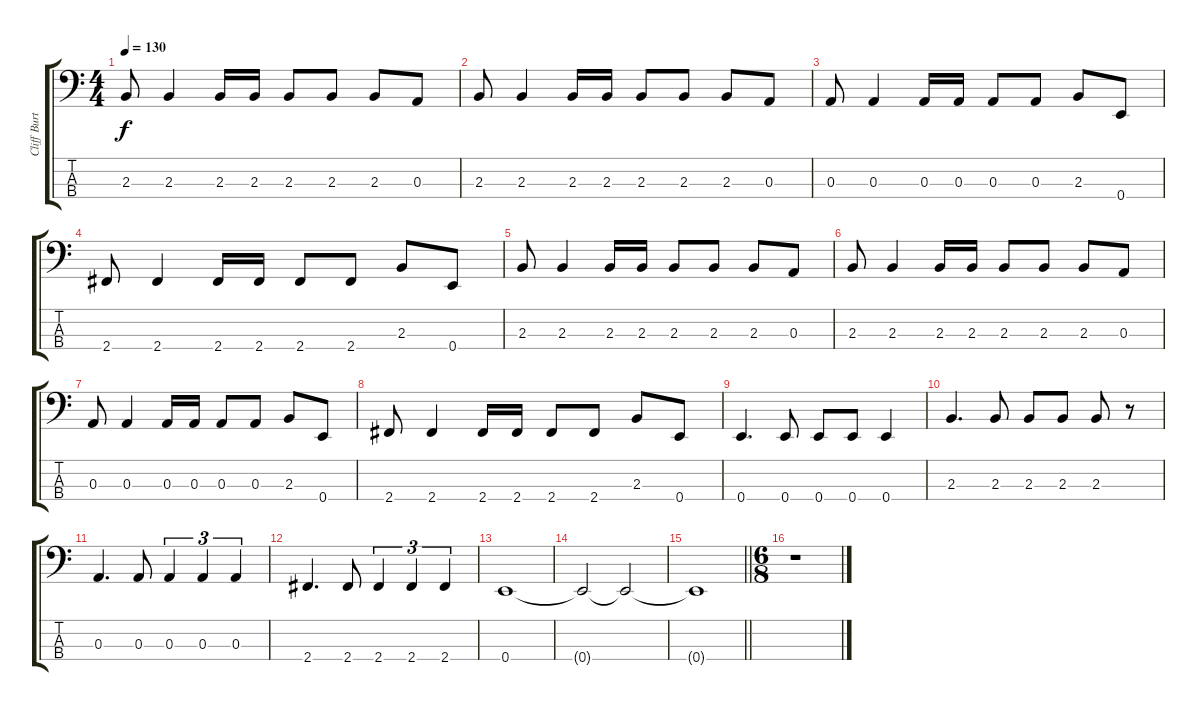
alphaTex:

\track ("Cliff Burton" "Cliff Burt") {instrument electricbassfinger}
\staff {score tabs}
\tuning (G2 D2 A1 E1) {hide}
\ts (4 4)
\tempo 130
\clef f4
\ks c
2.3.8{dy f} 2.3.4 2.3.16 2.3.16 2.3.8 2.3.8 2.3.8 0.3.8 |
2.3.8 2.3.4 2.3.16 2.3.16 2.3.8 2.3.8 2.3.8 0.3.8 |
0.3.8 0.3.4 0.3.16 0.3.16 0.3.8 0.3.8 2.3.8 0.4.8 |
2.4.8 2.4.4 2.4.16 2.4.16 2.4.8 2.4.8 2.3.8 0.4.8 |
2.3.8 2.3.4 2.3.16 2.3.16 2.3.8 2.3.8 2.3.8 0.3.8 |
2.3.8 2.3.4 2.3.16 2.3.16 2.3.8 2.3.8 2.3.8 0.3.8 |
0.3.8 0.3.4 0.3.16 0.3.16 0.3.8 0.3.8 2.3.8 0.4.8 |
2.4.8 2.4.4 2.4.16 2.4.16 2.4.8 2.4.8 2.3.8 0.4.8 |
0.4.4{d} 0.4.8 0.4.8 0.4.8 0.4.4 |
2.3.4{d} 2.3.8 2.3.8 2.3.8 2.3.8 r.8 |
0.3.4{d} 0.3.8 0.3.4{tu (3 2)} 0.3.4{tu (3 2)} 0.3.4{tu (3 2)} |
2.4.4{d} 2.4.8 2.4.4{tu (3 2)} 2.4.4{tu (3 2)} 2.4.4{tu (3 2)} |
0.4.1 |
0.4{t}.2 0.4{t}.2 |
\barLineRight lightlight
0.4{t}.1 |
\ts (6 8)
r.1
